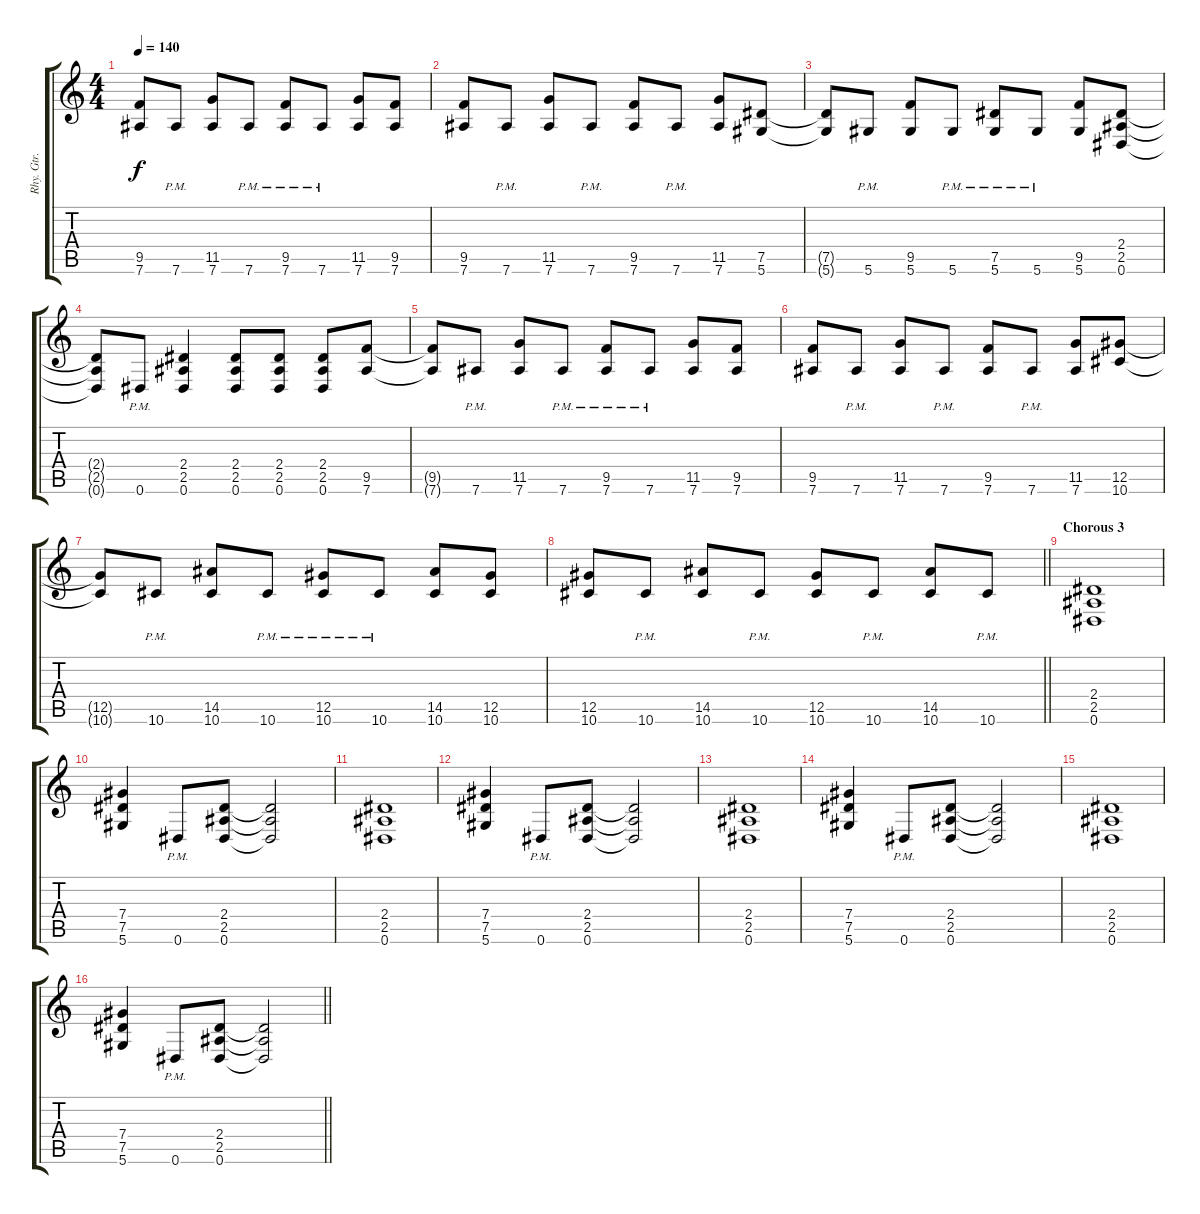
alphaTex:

\track ("Rhy. Gtr. 1" "Rhy. Gtr. ") {instrument distortionguitar}
\staff {score tabs}
\tuning (Eb4 Bb3 Gb3 Db3 Ab2 Eb2) {hide}
\ts (4 4)
\section ("" "")
\tempo 140
\clef g2
\ks c
(9.5{t} 7.6{t}).8{dy f} 7.6{pm}.8 (11.5 7.6).8 7.6{pm}.8 (9.5{pm} 7.6).8 7.6{pm}.8 (11.5 7.6).8 (9.5 7.6).8 |
(9.5 7.6).8 7.6{pm}.8 (11.5 7.6).8 7.6{pm}.8 (9.5 7.6).8 7.6{pm}.8 (11.5 7.6).8 (7.5 5.6).8 |
(7.5{t} 5.6{t}).8 5.6{pm}.8 (9.5 5.6).8 5.6{pm}.8 (7.5{pm} 5.6).8 5.6{pm}.8 (9.5 5.6).8 (2.4 2.5 0.6).8 |
(2.4{t} 2.5{t} 0.6{t}).8 0.6{pm}.8 (2.4 2.5 0.6).4 (2.4 2.5 0.6).8 (2.4 2.5 0.6).8 (2.4 2.5 0.6).8 (9.5 7.6).8 |
(9.5{t} 7.6{t}).8 7.6{pm}.8 (11.5 7.6).8 7.6{pm}.8 (9.5{pm} 7.6).8 7.6{pm}.8 (11.5 7.6).8 (9.5 7.6).8 |
(9.5 7.6).8 7.6{pm}.8 (11.5 7.6).8 7.6{pm}.8 (9.5 7.6).8 7.6{pm}.8 (11.5 7.6).8 (12.5 10.6).8 |
(12.5{t} 10.6{t}).8 10.6{pm}.8 (14.5 10.6).8 10.6{pm}.8 (12.5{pm} 10.6).8 10.6{pm}.8 (14.5 10.6).8 (12.5 10.6).8 |
\barLineRight lightlight
(12.5 10.6).8 10.6{pm}.8 (14.5 10.6).8 10.6{pm}.8 (12.5 10.6).8 10.6{pm}.8 (14.5 10.6).8 10.6{pm}.8 |
\section ("" "Chorous 3")
(2.4 2.5 0.6).1 |
(7.4 7.5 5.6).4 0.6{pm}.8 (2.4 2.5 0.6).8 (2.4{t} 2.5{t} 0.6{t}).2 |
(2.4 2.5 0.6).1 |
(7.4 7.5 5.6).4 0.6{pm}.8 (2.4 2.5 0.6).8 (2.4{t} 2.5{t} 0.6{t}).2 |
(2.4 2.5 0.6).1 |
(7.4 7.5 5.6).4 0.6{pm}.8 (2.4 2.5 0.6).8 (2.4{t} 2.5{t} 0.6{t}).2 |
(2.4 2.5 0.6).1 |
\barLineRight lightlight
(7.4 7.5 5.6).4 0.6{pm}.8 (2.4 2.5 0.6).8 (2.4{t} 2.5{t} 0.6{t}).2
